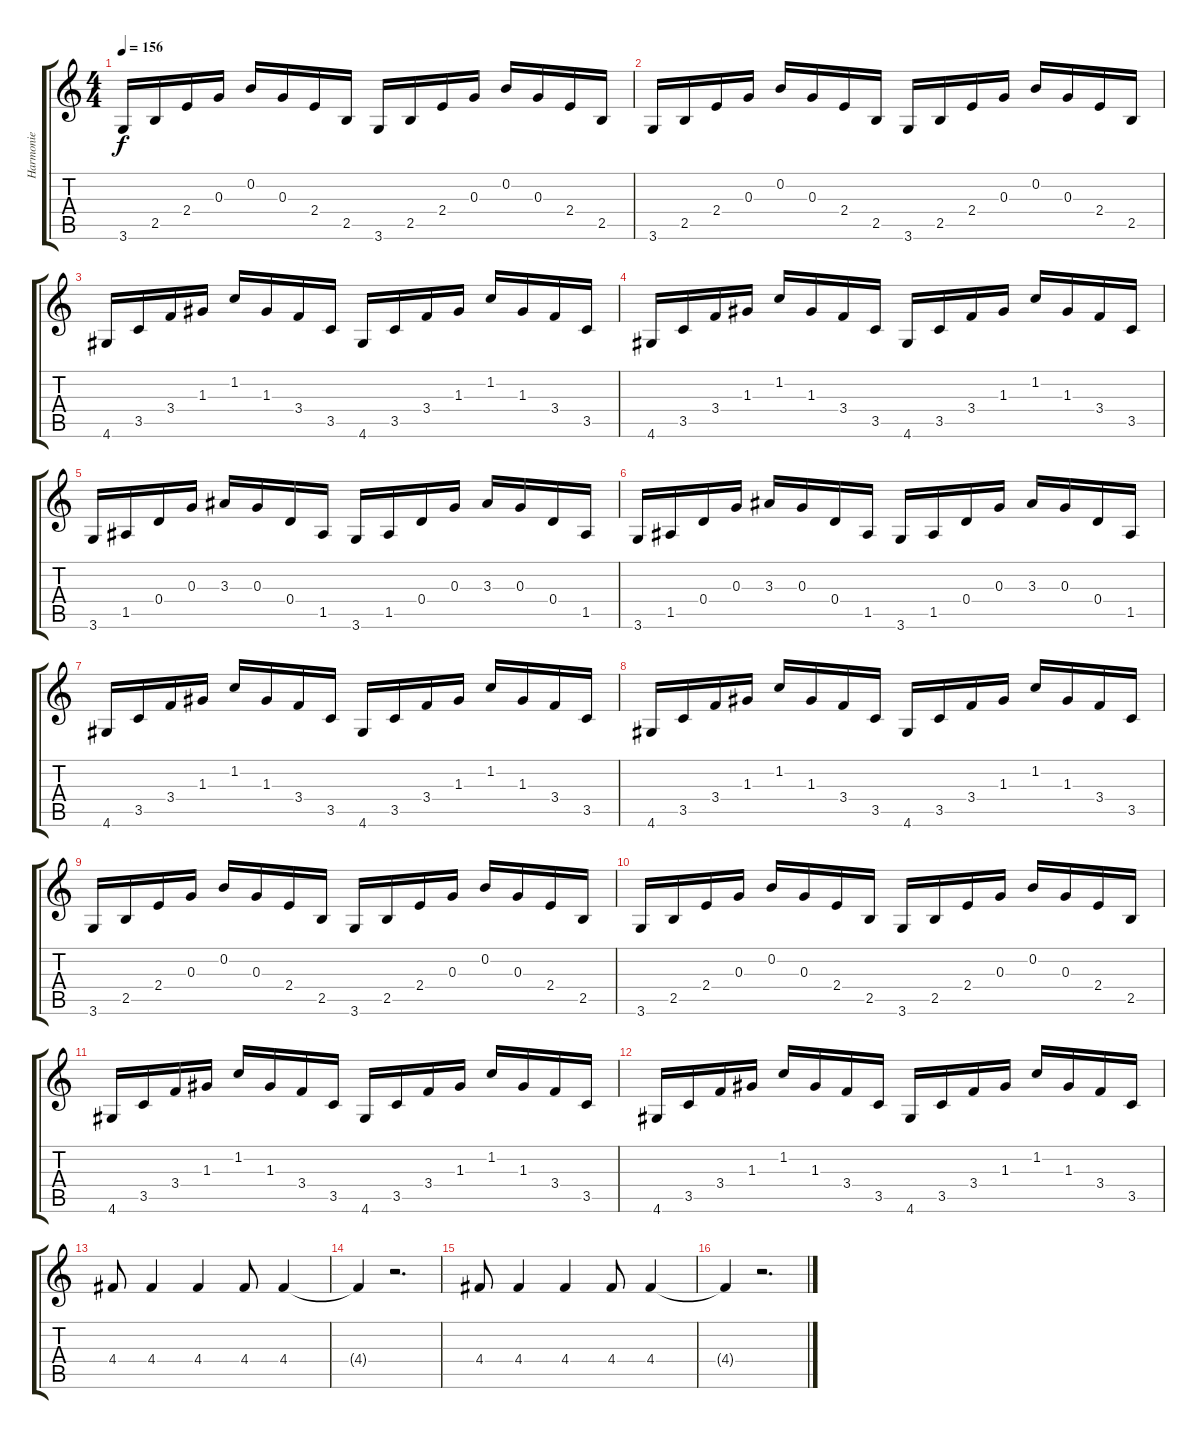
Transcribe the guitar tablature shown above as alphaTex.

\track ("Harmonie" "Harmonie") {instrument distortionguitar}
\staff {score tabs}
\tuning (E4 B3 G3 D3 A2 E2) {hide}
\ts (4 4)
\tempo 156
\clef g2
\ks c
3.6.16{dy f} 2.5.16 2.4.16 0.3.16 0.2.16 0.3.16 2.4.16 2.5.16 3.6.16 2.5.16 2.4.16 0.3.16 0.2.16 0.3.16 2.4.16 2.5.16 |
3.6.16 2.5.16 2.4.16 0.3.16 0.2.16 0.3.16 2.4.16 2.5.16 3.6.16 2.5.16 2.4.16 0.3.16 0.2.16 0.3.16 2.4.16 2.5.16 |
4.6.16 3.5.16 3.4.16 1.3.16 1.2.16 1.3.16 3.4.16 3.5.16 4.6.16 3.5.16 3.4.16 1.3.16 1.2.16 1.3.16 3.4.16 3.5.16 |
4.6.16 3.5.16 3.4.16 1.3.16 1.2.16 1.3.16 3.4.16 3.5.16 4.6.16 3.5.16 3.4.16 1.3.16 1.2.16 1.3.16 3.4.16 3.5.16 |
3.6.16 1.5.16 0.4.16 0.3.16 3.3.16 0.3.16 0.4.16 1.5.16 3.6.16 1.5.16 0.4.16 0.3.16 3.3.16 0.3.16 0.4.16 1.5.16 |
3.6.16 1.5.16 0.4.16 0.3.16 3.3.16 0.3.16 0.4.16 1.5.16 3.6.16 1.5.16 0.4.16 0.3.16 3.3.16 0.3.16 0.4.16 1.5.16 |
4.6.16 3.5.16 3.4.16 1.3.16 1.2.16 1.3.16 3.4.16 3.5.16 4.6.16 3.5.16 3.4.16 1.3.16 1.2.16 1.3.16 3.4.16 3.5.16 |
4.6.16 3.5.16 3.4.16 1.3.16 1.2.16 1.3.16 3.4.16 3.5.16 4.6.16 3.5.16 3.4.16 1.3.16 1.2.16 1.3.16 3.4.16 3.5.16 |
3.6.16 2.5.16 2.4.16 0.3.16 0.2.16 0.3.16 2.4.16 2.5.16 3.6.16 2.5.16 2.4.16 0.3.16 0.2.16 0.3.16 2.4.16 2.5.16 |
3.6.16 2.5.16 2.4.16 0.3.16 0.2.16 0.3.16 2.4.16 2.5.16 3.6.16 2.5.16 2.4.16 0.3.16 0.2.16 0.3.16 2.4.16 2.5.16 |
4.6.16 3.5.16 3.4.16 1.3.16 1.2.16 1.3.16 3.4.16 3.5.16 4.6.16 3.5.16 3.4.16 1.3.16 1.2.16 1.3.16 3.4.16 3.5.16 |
4.6.16 3.5.16 3.4.16 1.3.16 1.2.16 1.3.16 3.4.16 3.5.16 4.6.16 3.5.16 3.4.16 1.3.16 1.2.16 1.3.16 3.4.16 3.5.16 |
4.4.8 4.4.4 4.4.4 4.4.8 4.4.4 |
4.4{t}.4 r.2{d} |
4.4.8 4.4.4 4.4.4 4.4.8 4.4.4 |
4.4{t}.4 r.2{d}
